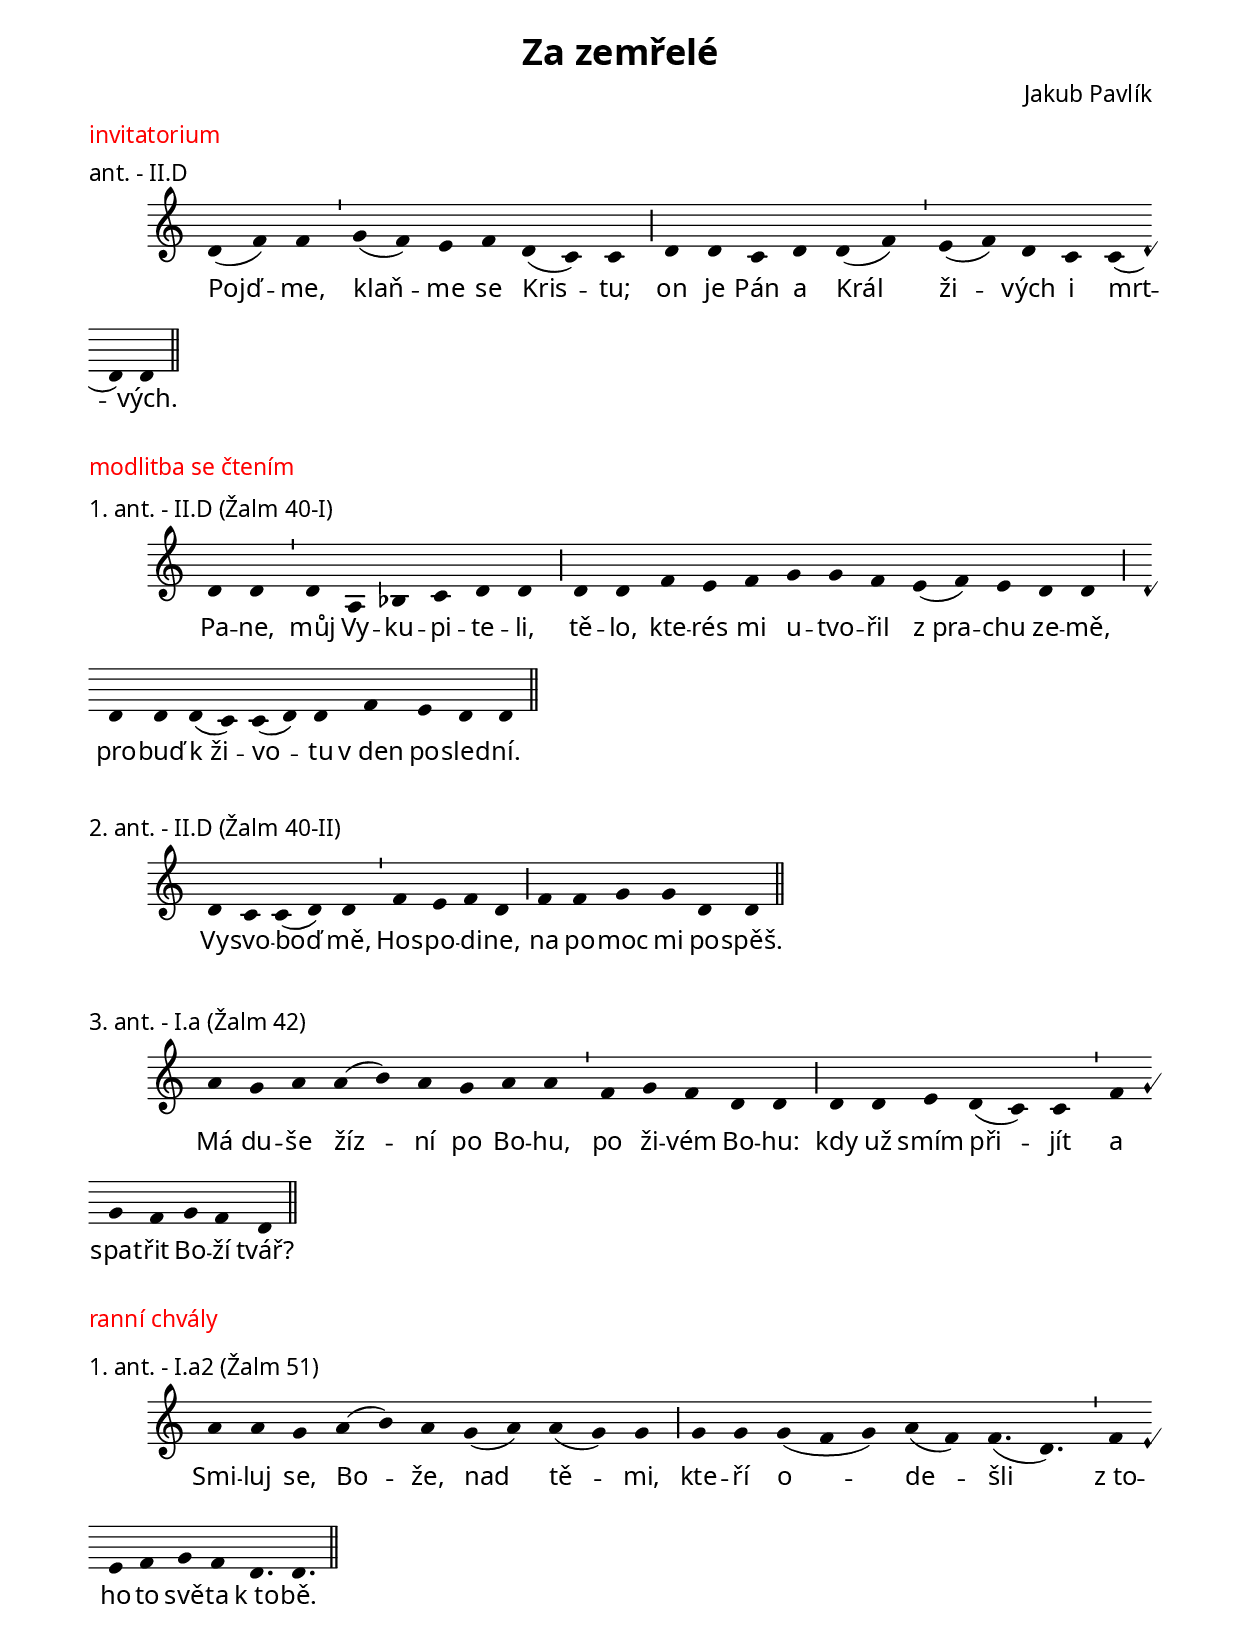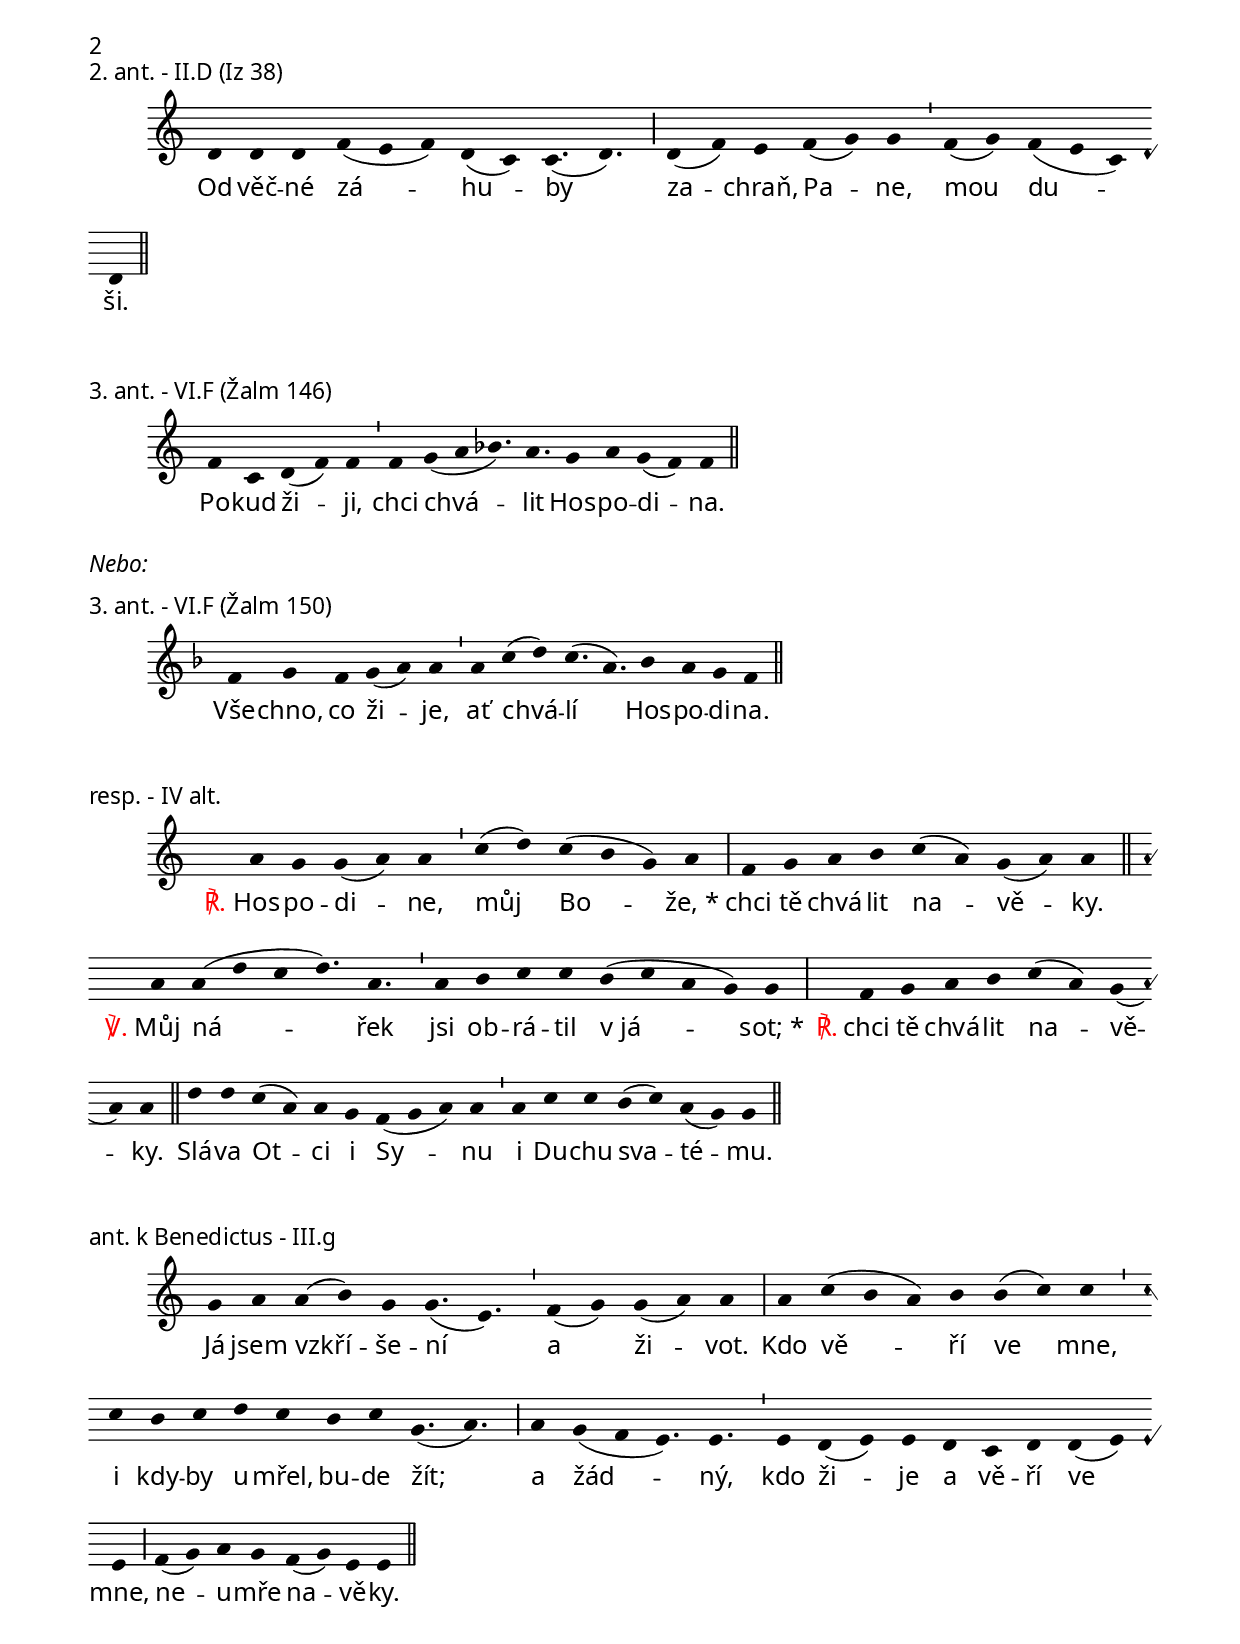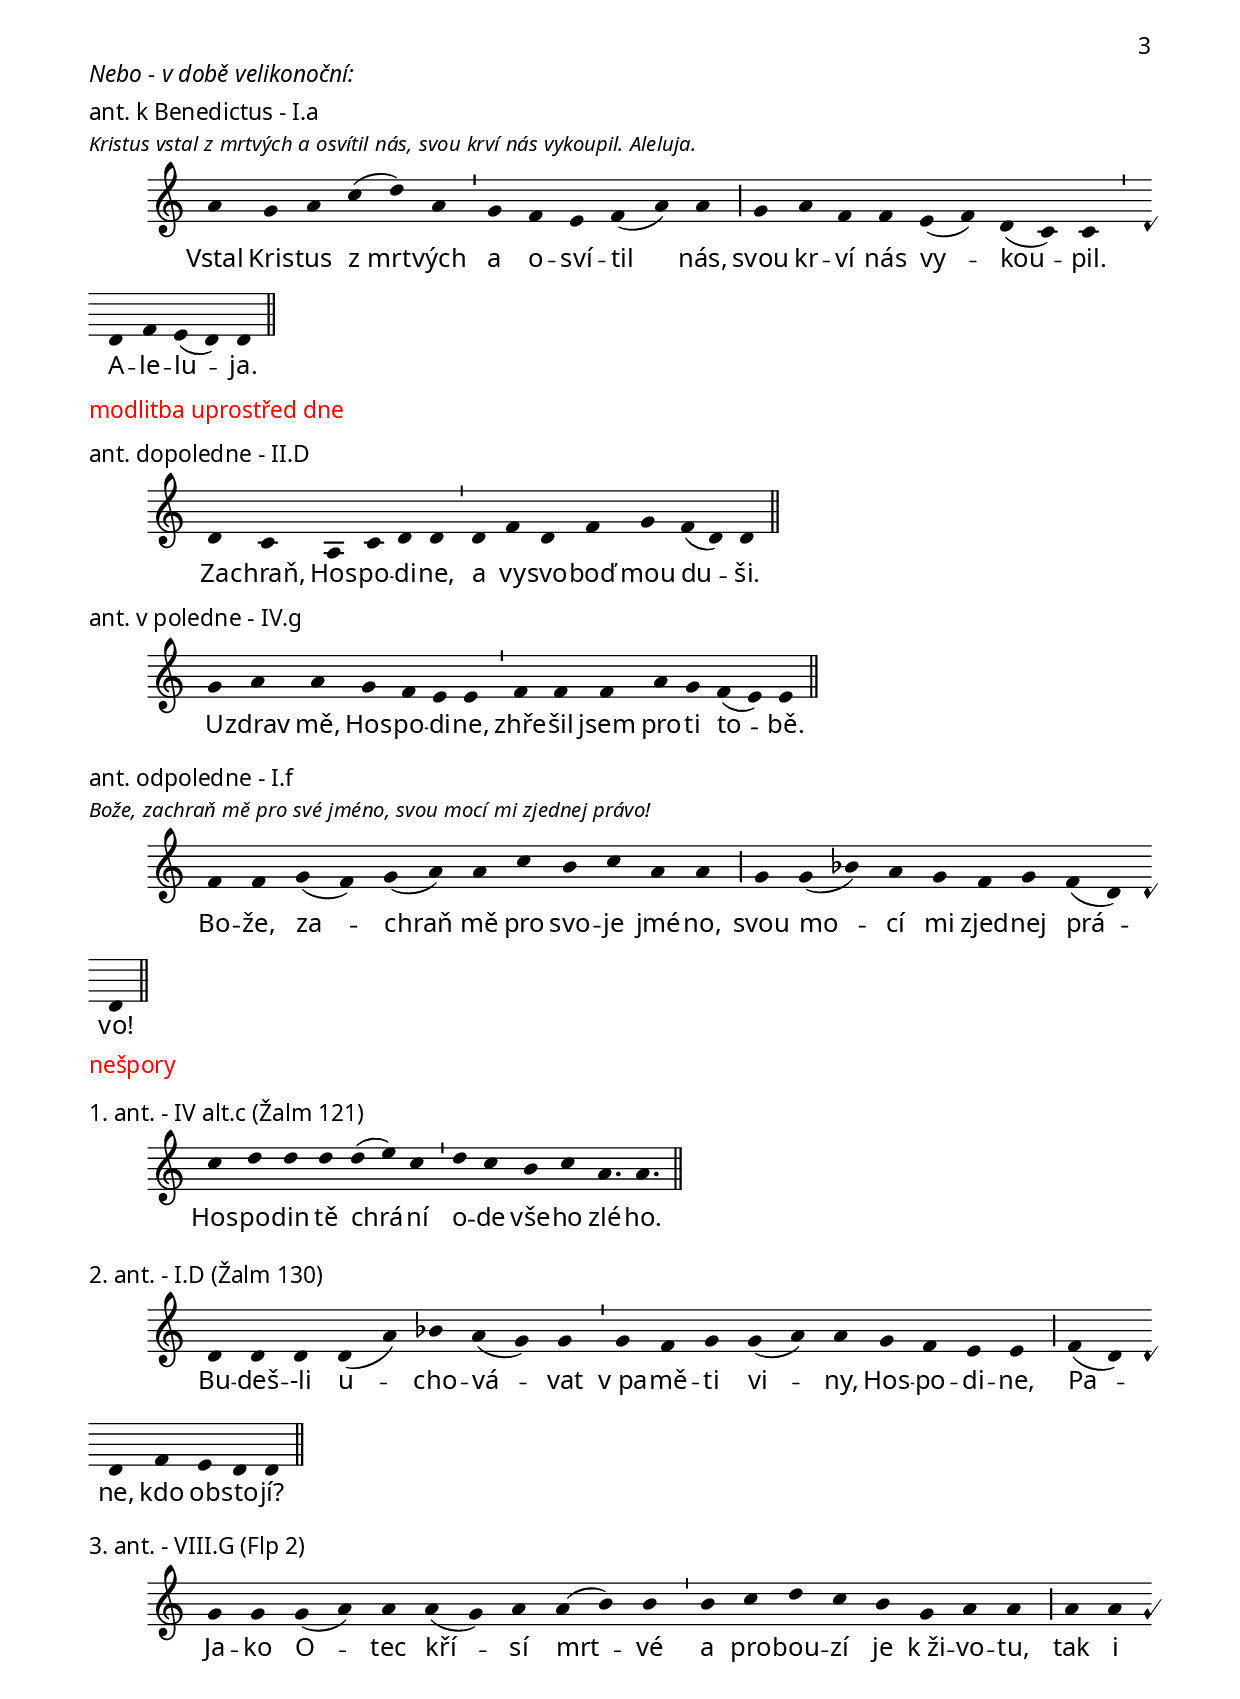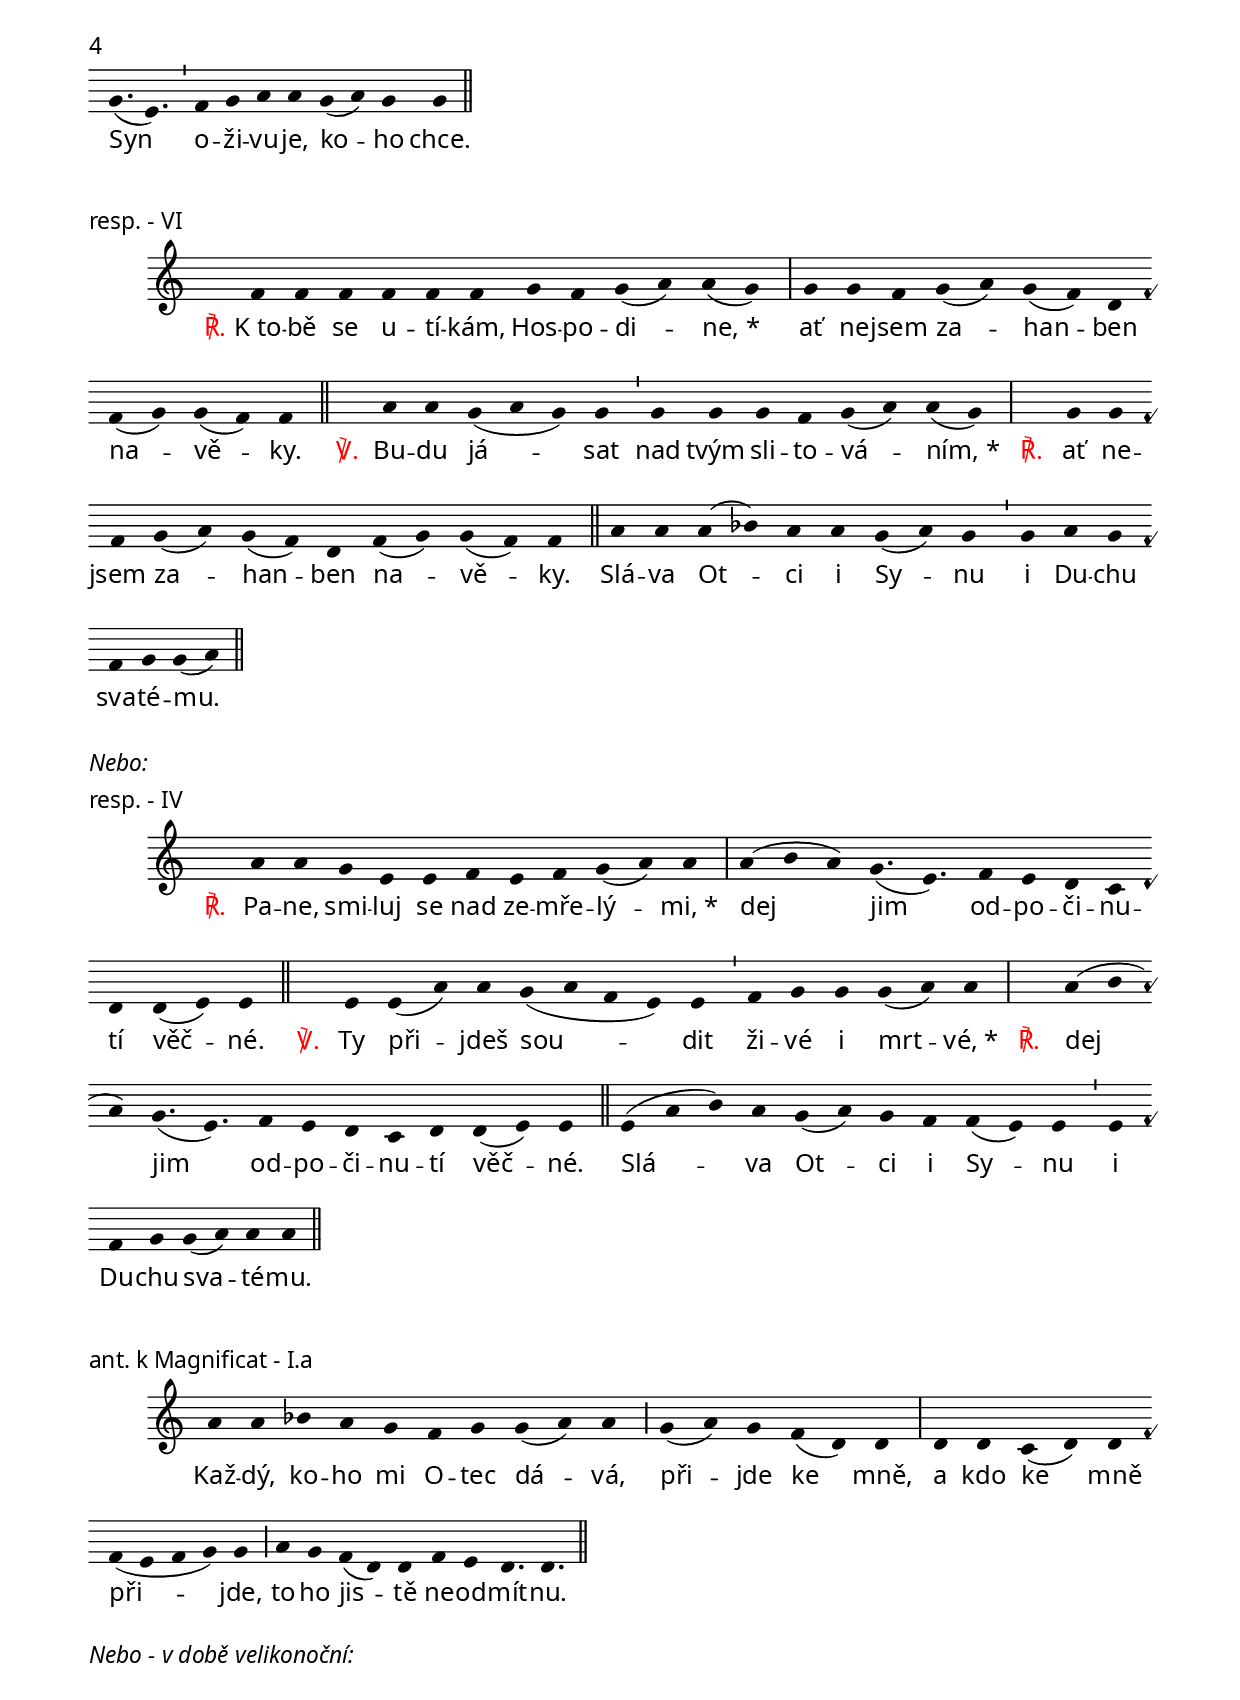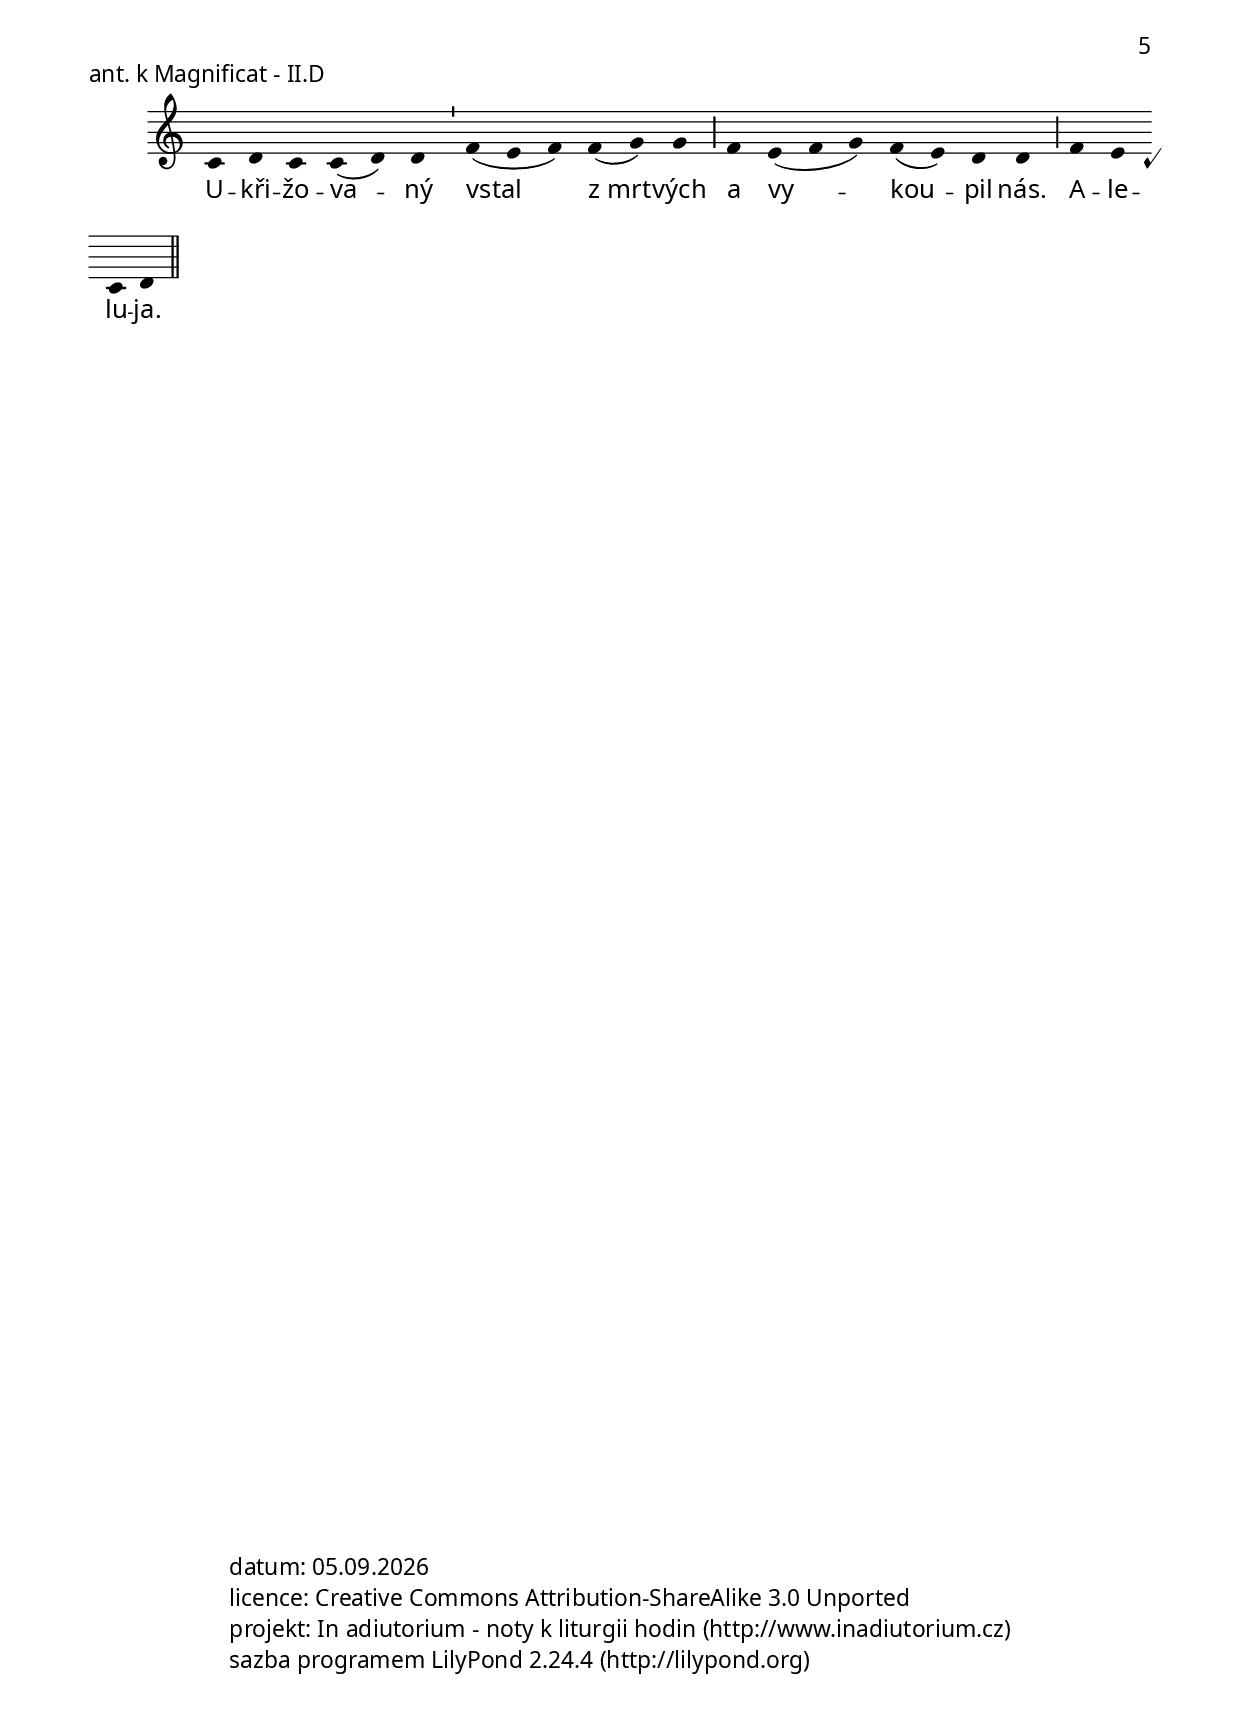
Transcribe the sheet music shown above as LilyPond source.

\version "2.14.2"

\header {
  title = "Za zemřelé"
  composer = "Jakub Pavlík"
}

\include "../spolecne.ly"
\include "../dilyresponsorii.ly"

\markup {\nadpisHodinka {"invitatorium"}}

\score {
  \relative c' {
    \choralniRezim
    d4( f) f \barMin g( f) e f d( c) c \barMaior
    d d c d d( f) \barMin e( f) d c c( d) d \barFinalis
  }
  \addlyrics {
    Pojď -- me, klaň -- me se Kris -- tu;
    on je Pán a Král ži -- vých i mrt -- vých.
  }
  \header {
    quid = "ant."
    modus = "II"
    differentia = "D"
    psalmus = ""
    id = "invit"
    piece = \markup {\sestavTitulekBezZalmu}
  }
}

\markup {\nadpisHodinka {"modlitba se čtením"}}

\score {
  \relative c' {
    \choralniRezim
    d4 d \barMin d a bes c d d \barMaior
    d d f e f g g f
    e( f) e d d \barMaior
    d d d( c) c( d) d f e d d \barFinalis
  }
  \addlyrics {
    Pa -- ne, můj Vy -- ku -- pi -- te -- li,
    tě -- lo, kte -- rés mi u -- tvo -- řil
    z_pra -- chu ze -- mě,
    pro -- buď k_ži -- vo -- tu v_den po -- sled -- ní.
  }
  \header {
    quid = "1. ant."
    modus = "II"
    differentia = "D"
    psalmus = "Žalm 40-I"
    id = "mc-a1"
    piece = \markup {\sestavTitulek}
  }
}

\score {
  \relative c' {
    \choralniRezim
    d4 c c( d) d \barMin f e f d \barMaior
    f f g g d d \barFinalis
  }
  \addlyrics {
    Vy -- svo -- boď mě, Hos -- po -- di -- ne,
    na po -- moc mi po -- spěš.
  }
  \header {
    quid = "2. ant."
    modus = "II"
    differentia = "D"
    psalmus = "Žalm 40-II"
    id = "mc-a2"
    piece = \markup {\sestavTitulek}
  }
}

\score {
  \relative c'' {
    \choralniRezim
    a4 g a a( b) a g a a \barMin
    f g f d d \barMaior
    d d e d( c) c \barMin
    f g f g f d \barFinalis
  }
  \addlyrics {
    Má du -- še žíz -- ní po Bo -- hu,
    po ži -- vém Bo -- hu:
    kdy už smím při -- jít
    a spat -- řit Bo -- ží tvář?
  }
  \header {
    quid = "3. ant."
    modus = "I"
    differentia = "a"
    psalmus = "Žalm 42"
    id = "mc-a3"
    piece = \markup {\sestavTitulek}
  }
}

\markup {\nadpisHodinka {"ranní chvály"}}

\score {
  \relative c'' {
    \choralniRezim
    a4 a g a( b) a g( a) a( g) g \barMaior
    g g g( f g) a( f) f4.( d) \barMin f4 e f g f d4. d \barFinalis
  }
  \addlyrics {
    Smi -- luj se, Bo -- že, nad tě -- mi,
    kte -- ří o -- de -- šli z_to -- ho -- to svě -- ta k_to -- bě.
  }
  \header {
    quid = "1. ant."
    modus = "I"
    differentia = "a2"
    psalmus = "Žalm 51"
    id = "rch-a1"
    piece = \markup {\sestavTitulek}
  }
}

\score {
  \relative c' {
    \choralniRezim
    d4 d d f( e f) d( c) c4.( d) \barMaior
    d4( f) e f( g) g \barMin f( g) f( e c) d \barFinalis
  }
  \addlyrics {
    Od věč -- né zá -- hu -- by
    za -- chraň, Pa -- ne, mou du -- ši.
  }
  \header {
    quid = "2. ant."
    modus = "II"
    differentia = "D"
    psalmus = "Iz 38"
    id = "rch-a2"
    fons = "melodie z: Bílá sobota, ranní chvály, 2. ant."
    fial = "pust_triduum.ly#so-rch-ant2?konec=22"
    piece = \markup {\sestavTitulek}
  }
}

\score {
  \relative c' {
    \choralniRezim
    f4 c d( f) f \barMin
    f \stemUp g( a bes4.) a g4 a g( f) f \barFinalis
  }
  \addlyrics {
    Po -- kud ži -- ji,
    chci chvá -- lit Hos -- po -- di -- na.
  }
  \header {
    quid = "3. ant."
    modus = "VI"
    differentia = "F"
    psalmus = "Žalm 146"
    id = "rch-a3"
    fons = "4. týden žaltáře, středa, ranní chvály, 3. ant."
    fial = "antifony/tyden4_4streda.ly#rch-ant3"
    piece = \markup {\sestavTitulek}
  }
}

\markup\italic{Nebo:}

\score {
  \relative c' {
    \choralniRezim
    \key f \major
    f4 g f g( a) a \barMin
    a4 c( d) c4.( a) bes4 a g f \barFinalis
  }
  \addlyrics {
    Vše -- chno, co ži -- je, ať chvá -- lí Hos -- po -- di -- na.
  }
  \header {
    quid = "3. ant."
    modus = "VI"
    differentia = "F"
    psalmus = "Žalm 150"
    id = "rch-a3-alt"
    fons = "4. t. žaltáře, neděle, ranní chvály, 3. ant. (Text jiný: ubráno aleluja a 'dýchá' změněno na 'žije')"
    fial = "antifony/tyden4_1nedele.ly#rch-ant3?jiny_text&-aleluja"
    piece = \markup {\sestavTitulek}
  }
}

\score {
  \relative c'' {
    \choralniRezim

    % R
    \neviditelna a
    a4 g g( a) a \barMin c( d) c( b g) a \barMax
    f g a b c( a) g( a) a \barFinalis
    % V
    \neviditelna a
    a4 a( d c d4.) a \barMin a4 b c c b( c a g) g \barMax
    % R
    \neviditelna a
    f g a b c( a) g( a) a \barFinalis
    % Slava
    d4 d c( a) a g f( g a) a \barMin a c c b( c) a( g) g \barFinalis
  }
  \addlyrics {
    \Response Hos -- po -- di -- ne, můj Bo -- že,_*
    chci tě chvá -- lit na -- vě -- ky.
    \Verse Můj ná -- řek jsi ob -- rá -- til v_já -- sot;_*
    \Response chci tě chvá -- lit na -- vě -- ky.
    \textRespDoxologie
  }
  \header {
    quid = "resp."
    modus = "IV alt."
    id = "rch-resp"
    piece = \markup {\sestavTitulekResp}
  }
}

\score {
  \relative c'' {
    \choralniRezim
    g4 a a( b) g g4.( e) \barMin f4( g) g( a) a \barMax
    a c( b a) b b( c) c \barMin c b c d c b c g4.( a) \barMaior
    a4 g( f e4.) e \barMin e4 d( e) e d c d d( e) e \barMaior
    f( g) a g f( g) e e \barFinalis
  }
  \addlyrics {
    Já jsem vzkří -- še -- ní a ži -- vot.
    Kdo vě -- ří ve mne, i kdy -- by u -- mřel, bu -- de žít;
    a žád -- ný, kdo ži -- je a vě -- ří ve mne,
    ne -- u -- mře na -- vě -- ky.
  }
  \header {
    quid = "ant. k Benedictus"
    modus = "III"
    differentia = "g"
    psalmus = ""
    id = "rch-aben"
    piece = \markup {\sestavTitulekBezZalmu}
  }
}

\pageBreak % ZLOM

\markup\italic{Nebo - v době velikonoční:}

\score {
  \relative c'' {
    \choralniRezim
    a4 g a c( d) a \barMin g f e f( a) a \barMaior
    g a f f e( f) d( c) c \barMin
    d4 f e( d) d \barFinalis
  }
  \addlyrics {
    Vstal Kris -- tus z_mrt -- vých a o -- sví -- til nás,
    svou kr -- ví nás vy -- kou -- pil.
    A -- le -- lu -- ja.
  }
  \header {
    textus_approbatus = "Kristus vstal z mrtvých a osvítil nás, svou krví nás vykoupil. Aleluja."
    quid = "ant. k Benedictus"
    modus = "I"
    differentia = "a"
    psalmus = ""
    id = "rch-aben-velik"
    fial = "velikonoce_velikonocnioktav.ly#rch-ant1"
    piece = \markup {\sestavTitulekBezZalmu}
  }
}

\markup {\nadpisHodinka {"modlitba uprostřed dne"}}

\score {
  \relative c' {
    \choralniRezim
    d4 c a c d d \barMin
    d f d f g f( d) d \barFinalis
  }
  \addlyrics {
    Za -- chraň, Hos -- po -- di -- ne,
    a vy -- svo -- boď mou du -- ši.
  }
  \header {
    quid = "ant. dopoledne"
    modus = "II"
    differentia = "D"
    psalmus = ""
    fial = "antifony/tyden1_4streda.ly#up-ant3?zacatek=7&konec=5"
    id = "tercie"
    piece = \markup {\sestavTitulekBezZalmu}
  }
}

\score {
  \relative c'' {
    \choralniRezim
    g4 a a g f e e \barMin f f f a g f( e) e \barFinalis
  }
  \addlyrics {
    U -- zdrav mě, Hos -- po -- di -- ne, zhře -- šil jsem
    pro -- ti to -- bě.
  }
  \header {
    quid = "ant. v poledne"
    modus = "IV"
    differentia = "g"
    psalmus = ""
    id = "sexta"
    fons = "pátek 1. týdne žaltáře, nešpory, 1. ant."
    fial = "antifony/tyden1_6patek.ly#ne-ant1"
    piece = \markup {\sestavTitulekBezZalmu}
  }
}

\score {
  \relative c' {
    \choralniRezim
    f4 f g( f) g( a) a c b c a a \barMaior
    g4 \stemUp g( bes) a g f g f( d) d \barFinalis
  }
  \addlyrics {
    Bo -- že, za -- chraň mě
    pro svo -- je % v breviáři: své
    jmé -- no,
    svou mo -- cí mi zjed -- nej prá -- vo!
  }
  \header {
    textus_approbatus = "Bože, zachraň mě pro své jméno, svou mocí mi zjednej právo!"
    quid = "ant. odpoledne"
    modus = "I"
    differentia = "f"
    psalmus = ""
    id = "nona"
    piece = \markup {\sestavTitulekBezZalmu}
  }
}

\markup {\nadpisHodinka {"nešpory"}}

\score {
  \relative c'' {
    \choralniRezim
    c4 d d d d( e) c \barMin
    d c b c a4. a \barFinalis
  }
  \addlyrics {
    Hos -- po -- din tě chrá -- ní
    o -- de vše -- ho zlé -- ho.
  }
  \header {
    quid = "1. ant."
    modus = "IV alt"
    differentia = "c"
    psalmus = "Žalm 121"
    placet = "špatně sedí v modu, dokonce se mi po ní těžko intonuje žalm"
    id = "ne-a1"
    piece = \markup {\sestavTitulek}
  }
}

\score {
  \relative c' {
    \choralniRezim
    d4 d d d( a') bes a( g) g \barMin
    g f g g( a) a g f e e \barMaior
    f( d) d f e d d \barFinalis
  }
  \addlyrics {
    Bu -- deš -- -li u -- cho -- vá -- vat
    v_pa -- mě -- ti vi -- ny, Hos -- po -- di -- ne,
    Pa -- ne, kdo ob -- sto -- jí?
  }
  \header {
    quid = "2. ant."
    modus = "I"
    differentia = "D"
    psalmus = "Žalm 130"
    id = "ne-a2"
    piece = \markup {\sestavTitulek}
  }
}

\score {
  \relative c'' {
    \choralniRezim
    g4 g g( a) a a( g) a a( b) b \barMin
    b c d c b g a a \barMaior
    a a g4.( e) \barMin f4 g a a g( a) g g \barFinalis
  }
  \addlyrics {
    Ja -- ko O -- tec kří -- sí mrt -- vé
    a pro -- bou -- zí je k_ži -- vo -- tu,
    tak i Syn o -- ži -- vu -- je, ko -- ho chce.
  }
  \header {
    quid = "3. ant."
    modus = "VIII"
    differentia = "G"
    psalmus = "Flp 2"
    placet = "možná sedí spíš do modu III"
    id = "ne-a3"
    piece = \markup {\sestavTitulek}
  }
}

\score {
  \relative c' {
    \choralniRezim

    % R
    \neviditelna f
    f4 f f f f f g f g( a) a( g) \barMax
    g g f g( a) g( f) d f( g) g( f) f \barFinalis
    % V
    \neviditelna a
    a a g( a g) g \barMin g g g f g( a) a( g) \barMax
    % R
    \neviditelna a
    g g f g( a) g( f) d f( g) g( f) f \barFinalis
    % Slava
    \respVIdoxologie \barFinalis
  }
  \addlyrics {
    \Response K_to -- bě se u -- tí -- kám, Hos -- po -- di -- ne,_*
    ať ne -- jsem za -- han -- ben na -- vě -- ky.
    \Verse Bu -- du já -- sat nad tvým sli -- to -- vá -- ním,_*
    \Response ať ne -- jsem za -- han -- ben na -- vě -- ky.
    \textRespDoxologie
  }
  \header {
    quid = "resp."
    modus = "VI"
    fial = "responsoria.ly#1st-ne?zacatek=12"
    id = "ne-resp"
    piece = \markup {\sestavTitulekResp}
  }
}

\markup\italic{Nebo:}

\score {
  \relative c'' {
    \choralniRezim

    % R
    \neviditelna a
    a4 a g e e f e f g( a) a \barMax
    a( b a) g4.( e) f4 e d c d d( e) e \barFinalis
    % V
    \neviditelna e
    e e( a) a g( a f e) e \barMin f g g g( a) a \barMax
    % R
    \neviditelna a
    a( b a) g4.( e) f4 e d c d d( e) e \barFinalis
    % Slava
    e( a b) a g( a) g f f( e) e \barMin e f g g( a) a a \barFinalis
  }
  \addlyrics {
    \Response Pa -- ne, smi -- luj se nad ze -- mře -- lý -- mi,_*
    dej jim od -- po -- či -- nu -- tí věč -- né.
    \Verse Ty při -- jdeš sou -- dit ži -- vé i mrt -- vé,_*
    \Response dej jim od -- po -- či -- nu -- tí věč -- né.
    \textRespDoxologie
  }
  \header {
    quid = "resp."
    modus = "IV"
    id = "ne-resp2"
    piece = \markup {\sestavTitulekResp}
  }
}

\score {
  \relative c'' {
    \choralniRezim
    a4 a bes a g f g g( a) a \barMaior
    g( a) g f( d) d \barMax
    d d c( d) d f( e f g) g \barMaior
    a g f( d) d f e d4. d \barFinalis
  }
  \addlyrics {
    Kaž -- dý, ko -- ho mi O -- tec dá -- vá,
    při -- jde ke mně,
    a kdo ke mně při -- jde,
    to -- ho jis -- tě ne -- od -- mít -- nu.
  }
  \header {
    quid = "ant. k Magnificat"
    modus = "I"
    differentia = "a"
    psalmus = ""
    id = "ne-amag"
    piece = \markup {\sestavTitulekBezZalmu}
  }
}

\markup\italic{Nebo - v době velikonoční:}

\score {
  \relative c' {
    \choralniRezim
    c4 d c c( d) d \barMin f( e f) f( g) g \barMaior
    f e( f g) f( e) d d \barMaior
    f e c d \barFinalis
  }
  \addlyrics {
    U -- kři -- žo -- va -- ný vstal z_mrt -- vých
    a vy -- kou -- pil nás.
    A -- le -- lu -- ja.
  }
  \header {
    quid = "ant. k Magnificat"
    modus = "II"
    differentia = "D"
    psalmus = ""
    id = "ne-amag-velik"
    piece = \markup {\sestavTitulekBezZalmu}
  }
}